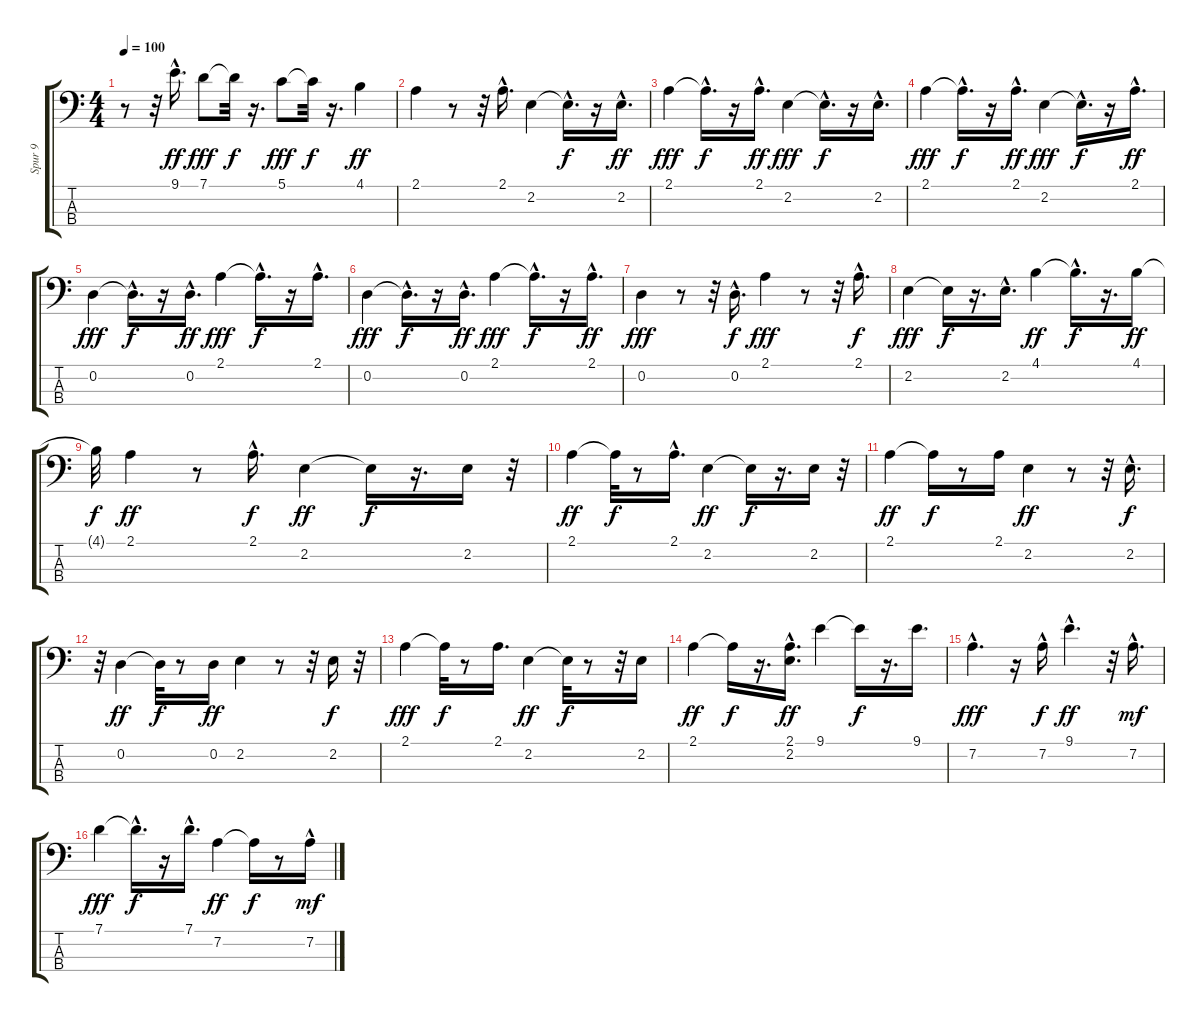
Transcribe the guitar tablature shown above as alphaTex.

\track ("Spur 9" "Spur 9") {instrument acousticbass}
\staff {score tabs}
\tuning (G2 D2 A1 E1) {hide}
\ts (4 4)
\tempo 100
\clef f4
\ks c
r.8{dy ff} r.32 9.1{hac}.16{d} 7.1.8{dy fff} 7.1{t}.32{dy f} r.16{d} 5.1.8{dy fff} 5.1{t}.32{dy f} r.16{d} 4.1.4{dy ff} |
2.1.4 r.8 r.32 2.1{hac}.16{d} 2.2.4 2.2{hac t}.16{d dy f} r.16 2.2{hac}.16{d dy ff} |
2.1.4{dy fff} 2.1{hac t}.16{d dy f} r.16 2.1{hac}.16{d dy ff} 2.2.4{dy fff} 2.2{hac t}.16{d dy f} r.16 2.2{hac}.16{d} |
2.1.4{dy fff} 2.1{hac t}.16{d dy f} r.16 2.1{hac}.16{d dy ff} 2.2.4{dy fff} 2.2{hac t}.16{d dy f} r.16 2.1{hac}.16{d dy ff} |
0.2.4{dy fff} 0.2{hac t}.16{d dy f} r.16 0.2{hac}.16{d dy ff} 2.1.4{dy fff} 2.1{hac t}.16{d dy f} r.16 2.1{hac}.16{d} |
0.2.4{dy fff} 0.2{hac t}.16{d dy f} r.16 0.2{hac}.16{d dy ff} 2.1.4{dy fff} 2.1{hac t}.16{d dy f} r.16 2.1{hac}.16{d dy ff} |
0.2.4{dy fff} r.8 r.32 0.2{hac}.16{d dy f} 2.1.4{dy fff} r.8 r.32 2.1{hac}.16{d dy f} |
2.2.4{dy fff} 2.2{t}.16{dy f} r.16{d} 2.2{hac}.16{d} 4.1.4{dy ff} 4.1{hac t}.16{d dy f} r.16{d} 4.1.16{dy ff} |
4.1{t}.32{dy f} 2.1.4{dy ff} r.8 2.1{hac}.16{d dy f} 2.2.4{dy ff} 2.2{t}.16{dy f} r.16{d} 2.2.16 r.32 |
2.1.4{dy ff} 2.1{t}.32{dy f} r.8 2.1{hac}.16{d} 2.2.4{dy ff} 2.2{t}.16{dy f} r.16{d} 2.2.16 r.32 |
2.1.4{dy ff} 2.1{t}.16{dy f} r.8 2.1.16 2.2.4{dy ff} r.8 r.32 2.2{hac}.16{d dy f} |
r.32 0.2.4{dy ff} 0.2{t}.32{dy f} r.8 0.2.16{dy ff} 2.2.4 r.8 r.32 2.2.16{dy f} r.32 |
2.1.4{dy fff} 2.1{t}.32{dy f} r.8 2.1.16{d} 2.2.4{dy ff} 2.2{t}.32{dy f} r.8 r.32 2.2.16 |
2.1.4{dy ff} 2.1{t}.16{dy f} r.16{d} (2.1{hac} 2.2{hac}).16{d dy ff} 9.1.4 9.1{t}.16{dy f} r.16{d} 9.1.16{d} |
7.2{hac}.4{d dy fff} r.16 7.2{hac}.16{dy f} 9.1{hac}.4{d dy ff} r.32 7.2{hac}.16{d dy mf} |
7.1.4{dy fff} 7.1{hac t}.16{d dy f} r.16 7.1{hac}.16{d} 7.2.4{dy ff} 7.2{t}.16{dy f} r.8 7.2{hac}.16{dy mf}
